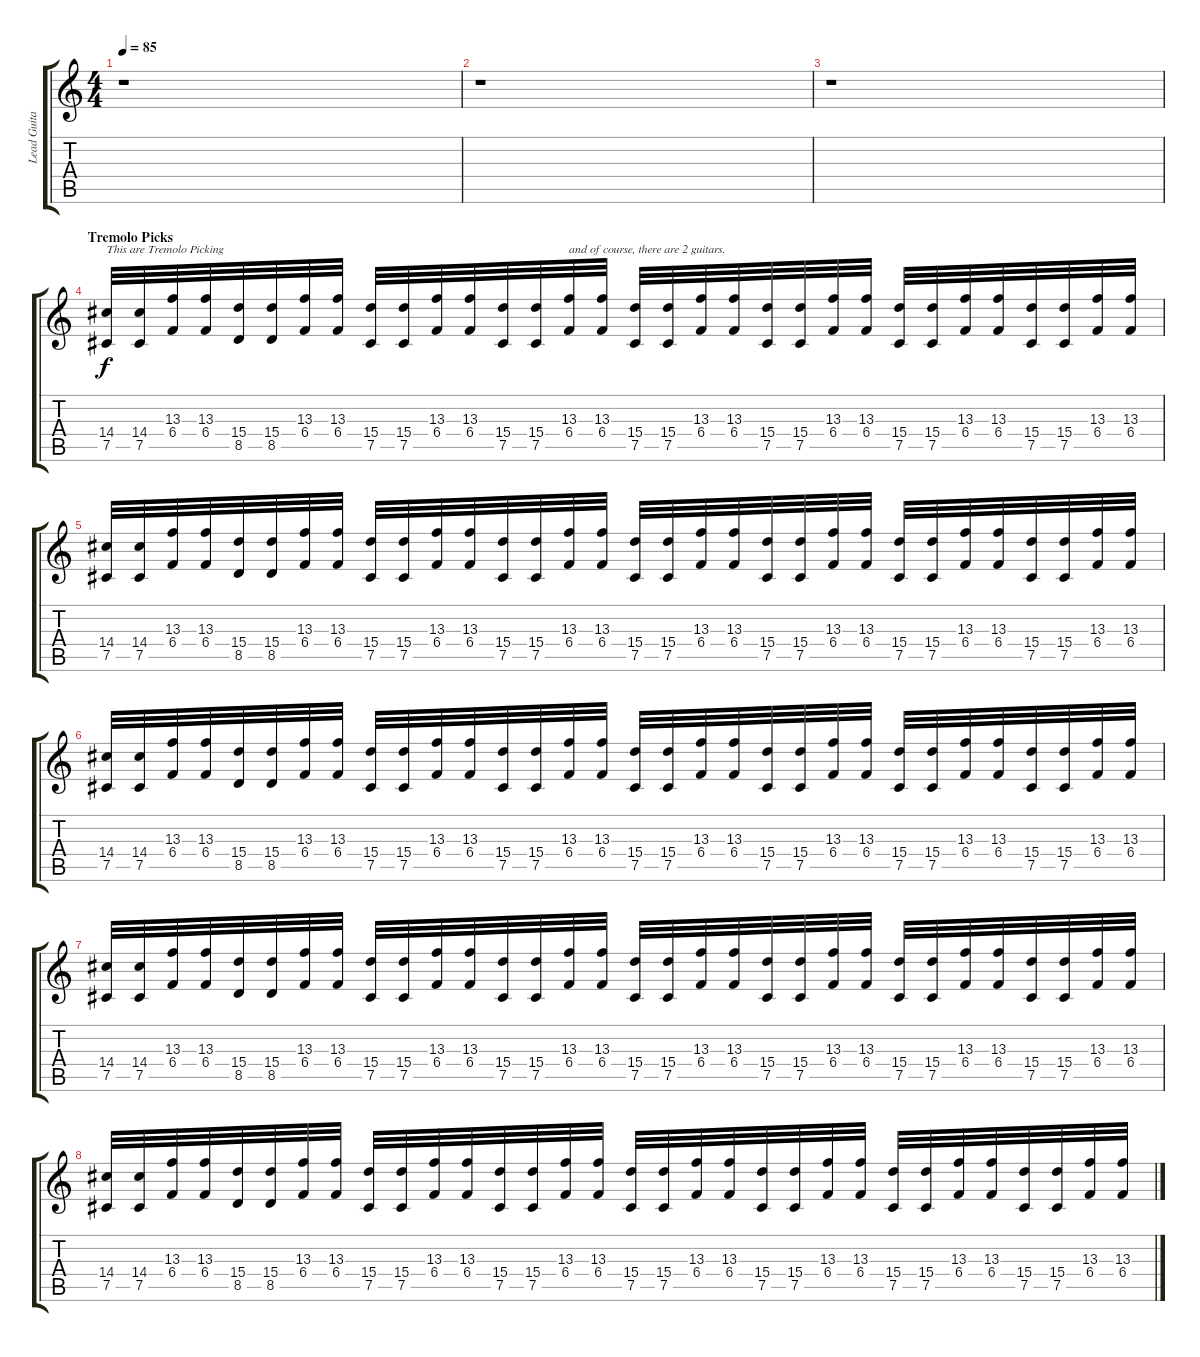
\track ("Lead Guitar 2" "Lead Guita") {instrument distortionguitar}
\staff {score tabs}
\tuning (Db4 Ab3 E3 B2 Gb2 Db2) {hide}
\ts (4 4)
\tempo 85
\clef g2
\ks c
r.1{dy f} |
r.1 |
r.1 |
\section ("" "Tremolo Picks")
(14.4 7.5).32{txt "This are Tremolo Picking" volume 12 balance 8 instrument overdrivenguitar} (14.4 7.5).32 (13.3 6.4).32 (13.3 6.4).32 (15.4 8.5).32 (15.4 8.5).32 (13.3 6.4).32 (13.3 6.4).32 (15.4 7.5).32 (15.4 7.5).32 (13.3 6.4).32 (13.3 6.4).32 (15.4 7.5).32 (15.4 7.5).32 (13.3 6.4).32{txt "and of course, there are 2 guitars."} (13.3 6.4).32 (15.4 7.5).32 (15.4 7.5).32 (13.3 6.4).32 (13.3 6.4).32 (15.4 7.5).32 (15.4 7.5).32 (13.3 6.4).32 (13.3 6.4).32 (15.4 7.5).32 (15.4 7.5).32 (13.3 6.4).32 (13.3 6.4).32 (15.4 7.5).32 (15.4 7.5).32 (13.3 6.4).32 (13.3 6.4).32 |
(14.4 7.5).32 (14.4 7.5).32 (13.3 6.4).32 (13.3 6.4).32 (15.4 8.5).32 (15.4 8.5).32 (13.3 6.4).32 (13.3 6.4).32 (15.4 7.5).32 (15.4 7.5).32 (13.3 6.4).32 (13.3 6.4).32 (15.4 7.5).32 (15.4 7.5).32 (13.3 6.4).32 (13.3 6.4).32 (15.4 7.5).32 (15.4 7.5).32 (13.3 6.4).32 (13.3 6.4).32 (15.4 7.5).32 (15.4 7.5).32 (13.3 6.4).32 (13.3 6.4).32 (15.4 7.5).32 (15.4 7.5).32 (13.3 6.4).32 (13.3 6.4).32 (15.4 7.5).32 (15.4 7.5).32 (13.3 6.4).32 (13.3 6.4).32 |
(14.4 7.5).32 (14.4 7.5).32 (13.3 6.4).32 (13.3 6.4).32 (15.4 8.5).32 (15.4 8.5).32 (13.3 6.4).32 (13.3 6.4).32 (15.4 7.5).32 (15.4 7.5).32 (13.3 6.4).32 (13.3 6.4).32 (15.4 7.5).32 (15.4 7.5).32 (13.3 6.4).32 (13.3 6.4).32 (15.4 7.5).32 (15.4 7.5).32 (13.3 6.4).32 (13.3 6.4).32 (15.4 7.5).32 (15.4 7.5).32 (13.3 6.4).32 (13.3 6.4).32 (15.4 7.5).32 (15.4 7.5).32 (13.3 6.4).32 (13.3 6.4).32 (15.4 7.5).32 (15.4 7.5).32 (13.3 6.4).32 (13.3 6.4).32 |
(14.4 7.5).32 (14.4 7.5).32 (13.3 6.4).32 (13.3 6.4).32 (15.4 8.5).32 (15.4 8.5).32 (13.3 6.4).32 (13.3 6.4).32 (15.4 7.5).32 (15.4 7.5).32 (13.3 6.4).32 (13.3 6.4).32 (15.4 7.5).32 (15.4 7.5).32 (13.3 6.4).32 (13.3 6.4).32 (15.4 7.5).32 (15.4 7.5).32 (13.3 6.4).32 (13.3 6.4).32 (15.4 7.5).32 (15.4 7.5).32 (13.3 6.4).32 (13.3 6.4).32 (15.4 7.5).32 (15.4 7.5).32 (13.3 6.4).32 (13.3 6.4).32 (15.4 7.5).32 (15.4 7.5).32 (13.3 6.4).32 (13.3 6.4).32 |
(14.4 7.5).32 (14.4 7.5).32 (13.3 6.4).32 (13.3 6.4).32 (15.4 8.5).32 (15.4 8.5).32 (13.3 6.4).32 (13.3 6.4).32 (15.4 7.5).32 (15.4 7.5).32 (13.3 6.4).32 (13.3 6.4).32 (15.4 7.5).32 (15.4 7.5).32 (13.3 6.4).32 (13.3 6.4).32 (15.4 7.5).32 (15.4 7.5).32 (13.3 6.4).32 (13.3 6.4).32 (15.4 7.5).32 (15.4 7.5).32 (13.3 6.4).32 (13.3 6.4).32 (15.4 7.5).32 (15.4 7.5).32 (13.3 6.4).32 (13.3 6.4).32 (15.4 7.5).32 (15.4 7.5).32 (13.3 6.4).32 (13.3 6.4).32
